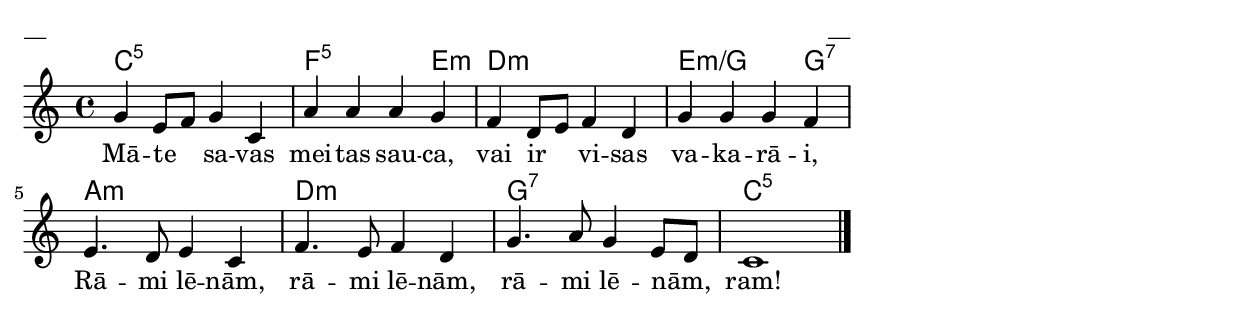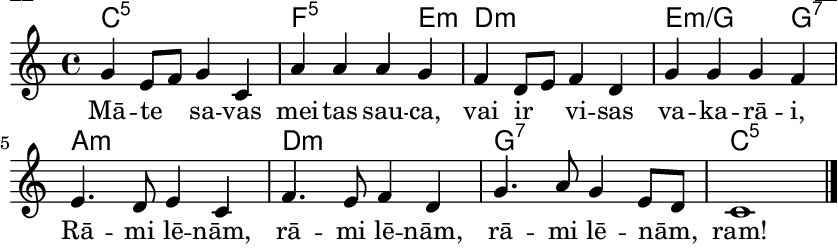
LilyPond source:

\version "2.13.18"
#(ly:set-option 'crop #t)
 
%\header {
% title = "Māte savas meitas sauca"
%}
% Austras dziesmu burtnīca, 23.lpp.
\paper {
line-width = 14\cm
left-margin = 0.4\cm
between-system-padding = 0.3\cm
between-system-space = 0.3\cm
}
\layout {
indent = #0
ragged-last = ##f
}

voiceA = \relative c' {
\clef "treble"
\key c \major
\time 4/4
g'4 e8[ f] g4 c, | a'4 a a g | f4 d8[ e] f4 d | g4 g g f |
e4. d8 e4 c | f4. e8 f4 d | g4. a8 g4 e8[ d] | c1 
\bar "|."
}


lyricA = \lyricmode {
Mā -- te sa -- vas mei -- tas sau -- ca, vai ir vi -- sas va -- ka -- rā -- i, 
Rā -- mi lē -- nām, rā -- mi lē -- nām, rā -- mi lē -- nām, ram!
}


chordsA = \chordmode {
\time 4/4 c1:5 | f2.:5  e4:m | d1:m | e2.:m/g g4:7 | 
a1:m | d1:m | g1:7 | c1:5 
}

fullScore = <<
\new ChordNames { \chordsA }
\new Staff {
<<
\new Voice = "voiceA" { \oneVoice \autoBeamOff \voiceA }
\new Lyrics \lyricsto "voiceA" \lyricA
>>
}
>>

\score {
\fullScore
\header { piece = "__" opus = "__" }
}
\markup { \with-color #(x11-color 'white) \sans \smaller "__" }
\score {
\unfoldRepeats
\fullScore
\midi {
\context { \Staff \remove "Staff_performer" }
\context { \Voice \consists "Staff_performer" }
}
}


